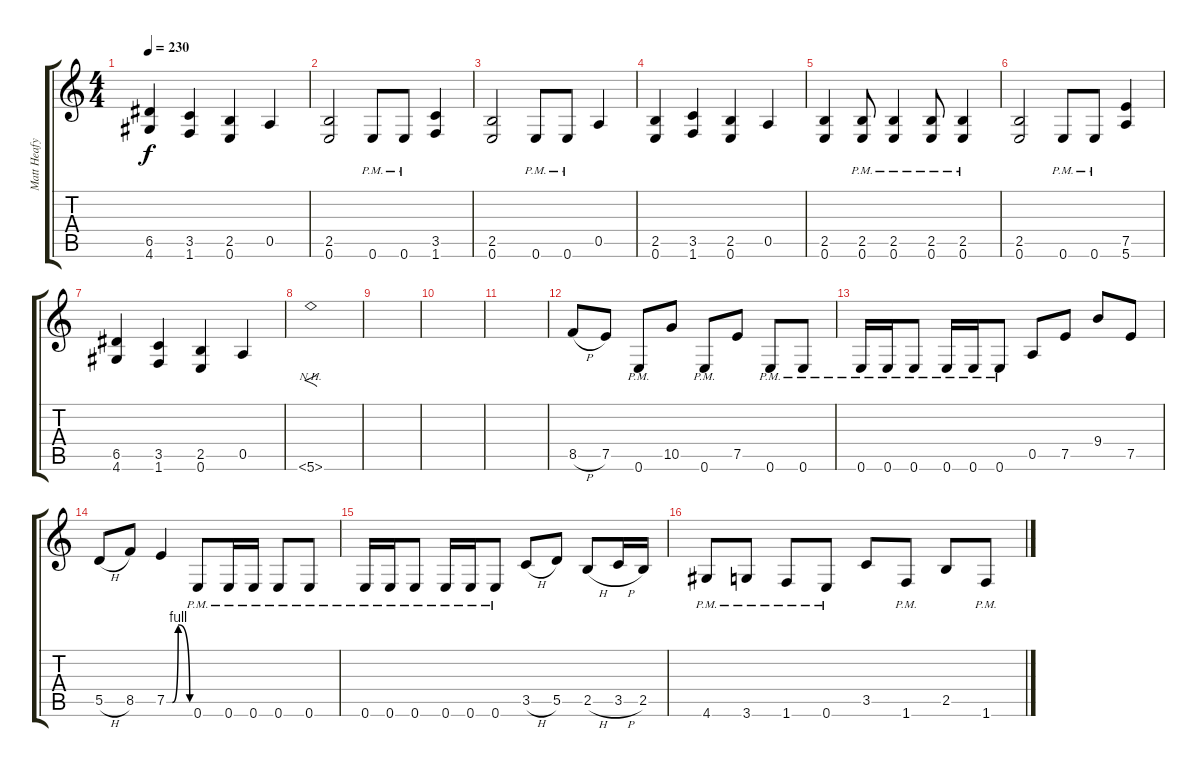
\track ("Matt Heafy" "Matt Heafy") {instrument distortionguitar}
\staff {score tabs}
\tuning (E4 B3 G3 D3 A2 E2) {hide}
\ts (4 4)
\tempo 230
\clef g2
\ks c
(6.5 4.6).4{dy f} (3.5 1.6).4 (2.5 0.6).4 0.5.4 |
(2.5 0.6).2 0.6{pm}.8 0.6{pm}.8 (3.5 1.6).4 |
(2.5 0.6).2 0.6{pm}.8 0.6{pm}.8 0.5.4 |
(2.5 0.6).4 (3.5 1.6).4 (2.5 0.6).4 0.5.4 |
(2.5 0.6).4 (2.5{pm} 0.6{pm}).8 (2.5{pm} 0.6{pm}).4 (2.5{pm} 0.6{pm}).8 (2.5{pm} 0.6{pm}).4 |
(2.5 0.6).2 0.6{pm}.8 0.6{pm}.8 (7.5 5.6).4 |
(6.5 4.6).4 (3.5 1.6).4 (2.5 0.6).4 0.5.4 |
5.6{nh}.1{f} |
|
|
|
8.5{h}.8 7.5.8 0.6{pm}.8 10.5.8 0.6{pm}.8 7.5.8 0.6{pm}.8 0.6{pm}.8 |
0.6{pm}.16 0.6{pm}.16 0.6{pm}.8 0.6{pm}.16 0.6{pm}.16 0.6{pm}.8 0.5.8 7.5.8 9.4.8 7.5.8 |
5.5{h}.8 8.5.8 7.5{be (custom 0 0 15 0 30 4 60 0)}.4 0.6{pm}.8 0.6{pm}.16 0.6{pm}.16 0.6{pm}.8 0.6{pm}.8 |
0.6{pm}.16 0.6{pm}.16 0.6{pm}.8 0.6{pm}.16 0.6{pm}.16 0.6{pm}.8 3.5{h}.8 5.5.8 2.5{h}.8 3.5{h}.16 2.5.16 |
4.6{pm}.8 3.6{pm}.8 1.6{pm}.8 0.6{pm}.8 3.5.8 1.6{pm}.8 2.5.8 1.6{pm}.8
